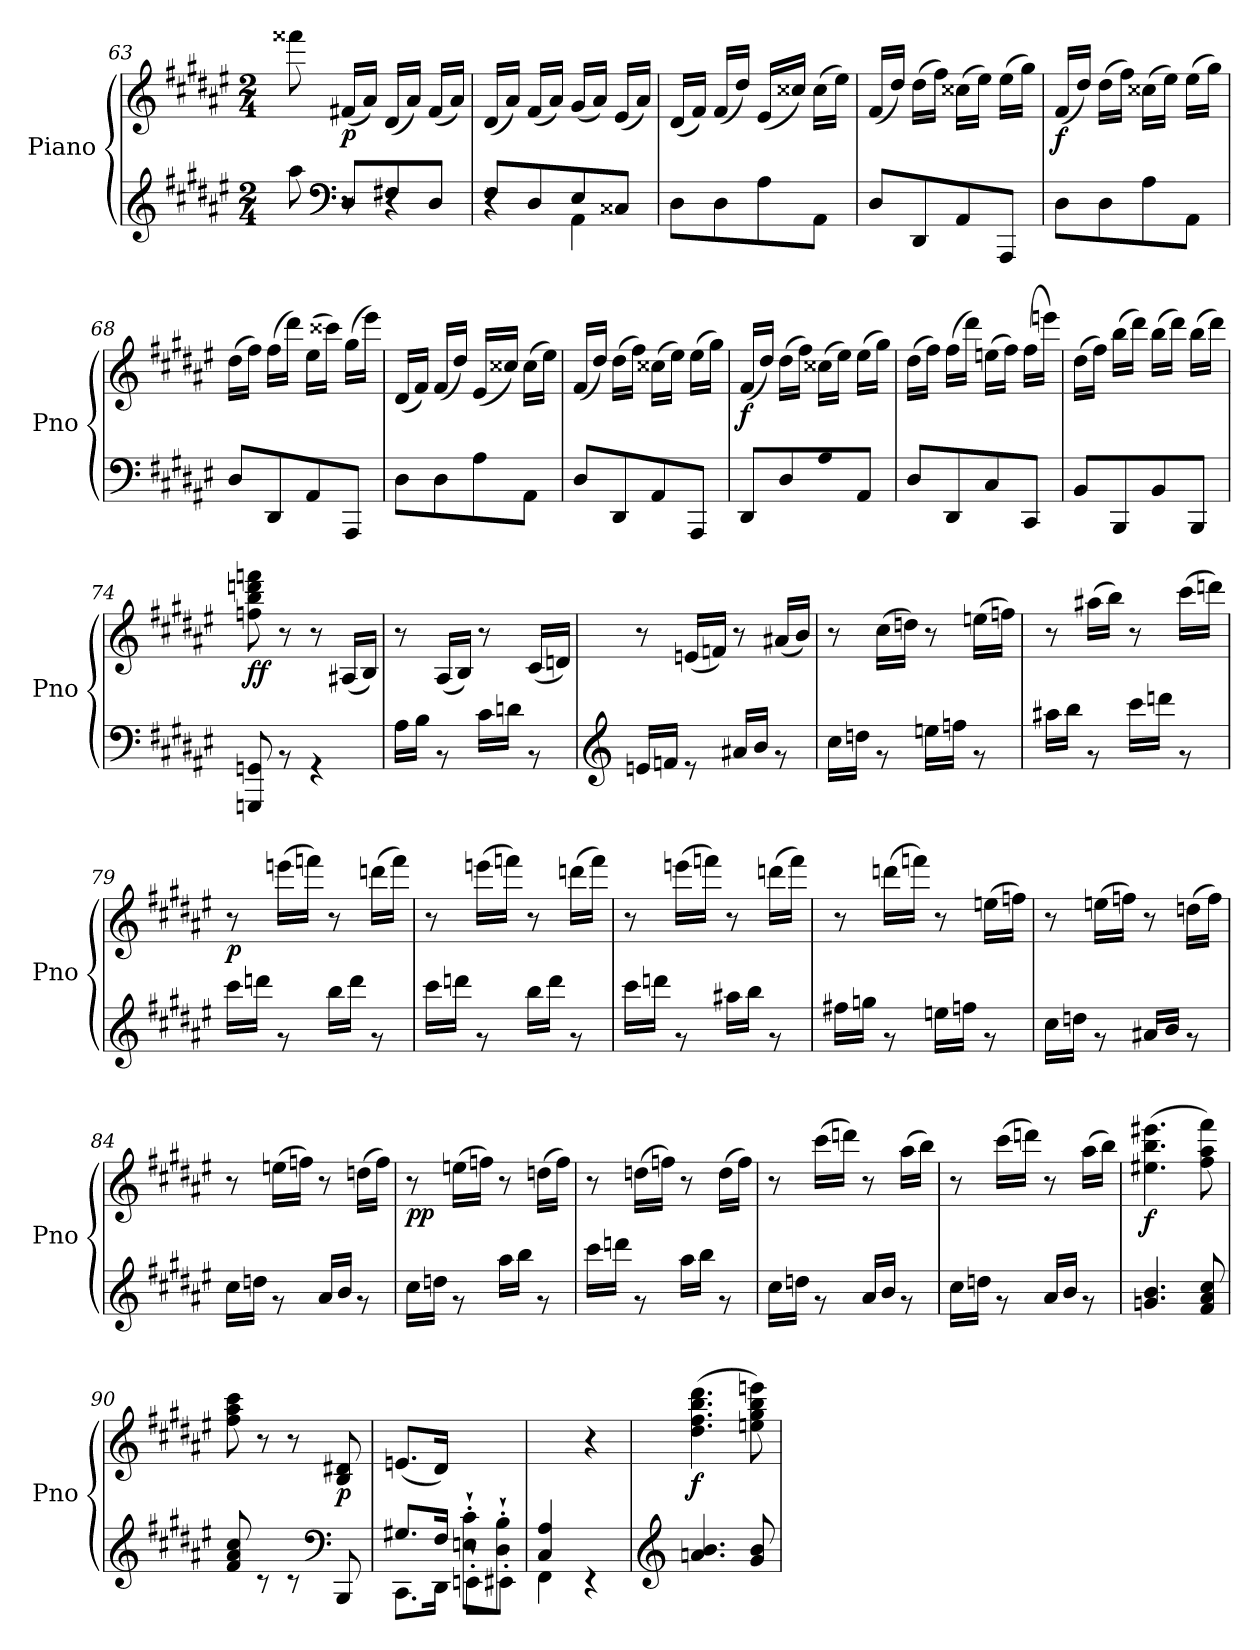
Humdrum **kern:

**kern	**kern	**dynam
*part1	*part1	*part1
*staff2	*staff1	*staff1/2
*I"Piano	*	*
*I'Pno	*	*
*clefG2	*clefG2	*
*k[f#c#g#d#a#e#]	*k[f#c#g#d#a#e#]	*
*M2/4	*M2/4	*
=63	=63	=63
*^	*	*
*	*^	*	*
2ryy	8aa#\	8ryy	8fff##X\	.
*clefF4	*	*	*	*
!	!	!	!	!LO:DY:b
.	8D#/L	8r	(16f#X/LL	p
.	.	.	16a#/JJ)	.
.	8F#X/	4r	(16d#/LL	.
.	.	.	16a#/JJ)	.
.	8D#/J	.	(16f#/LL	.
.	.	.	16a#/JJ)	.
=64	=64	=64	=64	=64
2ryy	8F#/L	4r	(16d#/LL	.
.	.	.	16a#/JJ)	.
.	8D#/	.	(16f#/LL	.
.	.	.	16a#/JJ)	.
.	8E#/	4AA#\	(16g#/LL	.
.	.	.	16a#/JJ)	.
.	8C##X/J	.	(16e#/LL	.
.	.	.	16a#/JJ)	.
*	*v	*v	*	*
=65	=65	=65	=65
!	!	!	!LO:DY:b
2ryy	8D#\L	(16d#/LL	other-dynamics
.	.	16f#/JJ)	.
.	8D#\	(16f#/LL	.
.	.	16dd#/JJ)	.
.	8A#\	(16e#/LL	.
.	.	16cc##X/JJ)	.
.	8AA#\J	(16cc##\LL	.
.	.	16ee#\JJ)	.
=66	=66	=66	=66
2ryy	8D#/L	(16f#/LL	.
.	.	16dd#/JJ)	.
.	8DD#/	(16dd#\LL	.
.	.	16ff#\JJ)	.
.	8AA#/	(16cc##X\LL	.
.	.	16ee#\JJ)	.
.	8AAA#/J	(16ee#\LL	.
.	.	16gg#\JJ)	.
!!LO:LB:g=z
=67	=67	=67	=67
!	!	!	!LO:DY:b
2ryy	8D#\L	(16f#/LL	f
.	.	16dd#/JJ)	.
.	8D#\	(16dd#\LL	.
.	.	16ff#\JJ)	.
.	8A#\	(16cc##X\LL	.
.	.	16ee#\JJ)	.
.	8AA#\J	(16ee#\LL	.
.	.	16gg#\JJ)	.
=68	=68	=68	=68
2ryy	8D#/L	(16dd#\LL	.
.	.	16ff#\JJ)	.
.	8DD#/	(16ff#\LL	.
.	.	16ddd#\JJ)	.
.	8AA#/	(16ee#\LL	.
.	.	16ccc##X\JJ)	.
.	8AAA#/J	(16gg#\LL	.
.	.	16eee#\JJ)	.
=69	=69	=69	=69
!	!	!	!LO:DY:b
!	!	!	!LO:DY:n=1:b
2ryy	8D#\L	(16d#/LL	p other-dynamics
.	.	16f#/JJ)	.
.	8D#\	(16f#/LL	.
.	.	16dd#/JJ)	.
.	8A#\	(16e#/LL	.
.	.	16cc##X/JJ)	.
.	8AA#\J	(16cc##\LL	.
.	.	16ee#\JJ)	.
=70	=70	=70	=70
2ryy	8D#/L	(16f#/LL	.
.	.	16dd#/JJ)	.
.	8DD#/	(16dd#\LL	.
.	.	16ff#\JJ)	.
.	8AA#/	(16cc##X\LL	.
.	.	16ee#\JJ)	.
.	8AAA#/J	(16ee#\LL	.
.	.	16gg#\JJ)	.
=71	=71	=71	=71
!	!	!	!LO:DY:b
2ryy	8DD#/L	(16f#/LL	f
.	.	16dd#/JJ)	.
.	8D#/	(16dd#\LL	.
.	.	16ff#\JJ)	.
.	8A#/	(16cc##X\LL	.
.	.	16ee#\JJ)	.
.	8AA#/J	(16ee#\LL	.
.	.	16gg#\JJ)	.
!!LO:LB:g=z
=72	=72	=72	=72
2ryy	8D#/L	(16dd#\LL	.
.	.	16ff#\JJ)	.
.	8DD#/	(16ff#\LL	.
.	.	16ddd#\JJ)	.
.	8C#/	(16een\LL	.
.	.	16ff#\JJ)	.
.	8CC#/J	(16ff#\LL	.
.	.	16eeen\JJ)	.
=73	=73	=73	=73
2ryy	8BB/L	(16dd#\LL	.
.	.	16ff#\JJ)	.
.	8BBB/	(16bb\LL	.
.	.	16ddd#\JJ)	.
.	8BB/	(16bb\LL	.
.	.	16ddd#\JJ)	.
.	8BBB/J	(16bb\LL	.
.	.	16ddd#\JJ)	.
=74	=74	=74	=74
!	!	!	!LO:DY:b
2ryy	8GGGn/ 8GGn/	8ffn\ 8bb\ 8dddn\ 8fffn\	ff
.	8r	8r	.
.	4r	8r	.
.	.	(16A#X/LL	.
.	.	16B/JJ)	.
=75	=75	=75	=75
2ryy	16A#\LL	8r	.
.	16B\JJ	.	.
.	8r	(16A#/LL	.
.	.	16B/JJ)	.
.	16c#\LL	8r	.
.	16dn\JJ	.	.
.	8r	(16c#/LL	.
.	.	16dn/JJ)	.
=76	=76	=76	=76
*clefG2	*	*	*
2ryy	16en/LL	8r	.
.	16fn/JJ	.	.
.	8r	(16en/LL	.
.	.	16fn/JJ)	.
.	16a#X/LL	8r	.
.	16b/JJ	.	.
.	8r	(16a#X/LL	.
.	.	16b/JJ)	.
!!LO:LB:g=z
=77	=77	=77	=77
2ryy	16cc#\LL	8r	.
.	16ddn\JJ	.	.
.	8r	(16cc#\LL	.
.	.	16ddn\JJ)	.
.	16een\LL	8r	.
.	16ffn\JJ	.	.
.	8r	(16een\LL	.
.	.	16ffn\JJ)	.
=78	=78	=78	=78
2ryy	16aa#X\LL	8r	.
.	16bb\JJ	.	.
.	8r	(16aa#X\LL	.
.	.	16bb\JJ)	.
.	16ccc#\LL	8r	.
.	16dddn\JJ	.	.
.	8r	(16ccc#\LL	.
.	.	16dddn\JJ)	.
=79	=79	=79	=79
!	!	!	!LO:DY:a=2
2ryy	16ccc#\LL	8r	p
.	16dddn\JJ	.	.
.	8r	(16eeen\LL	.
.	.	16fffn\JJ)	.
.	16bb\LL	8r	.
.	16ddd\JJ	.	.
.	8r	(16dddn\LL	.
.	.	16fff\JJ)	.
=80	=80	=80	=80
2ryy	16ccc#\LL	8r	.
.	16dddn\JJ	.	.
.	8r	(16eeen\LL	.
.	.	16fffn\JJ)	.
.	16bb\LL	8r	.
.	16ddd\JJ	.	.
.	8r	(16dddn\LL	.
.	.	16fff\JJ)	.
!!LO:LB:g=z
=81	=81	=81	=81
2ryy	16ccc#\LL	8r	.
.	16dddn\JJ	.	.
.	8r	(16eeen\LL	.
.	.	16fffn\JJ)	.
.	16aa#X\LL	8r	.
.	16bb\JJ	.	.
.	8r	(16dddn\LL	.
.	.	16fff\JJ)	.
!!LO:LB:g=z
=82	=82	=82	=82
2ryy	16ff#X\LL	8r	.
.	16ggn\JJ	.	.
.	8r	(16dddn\LL	.
.	.	16fffn\JJ)	.
.	16een\LL	8r	.
.	16ffn\JJ	.	.
.	8r	(16een\LL	.
.	.	16ffn\JJ)	.
=83	=83	=83	=83
!	!	!	!LO:DY:b
!	!	!	!LO:DY:n=1:b
2ryy	16cc#\LL	8r	other-dynamics p
.	16ddn\JJ	.	.
.	8r	(16een\LL	.
.	.	16ffn\JJ)	.
.	16a#X/LL	8r	.
.	16b/JJ	.	.
.	8r	(16ddn\LL	.
.	.	16ff\JJ)	.
=84	=84	=84	=84
2ryy	16cc#\LL	8r	.
.	16ddn\JJ	.	.
.	8r	(16een\LL	.
.	.	16ffn\JJ)	.
.	16a#/LL	8r	.
.	16b/JJ	.	.
.	8r	(16ddn\LL	.
.	.	16ff\JJ)	.
=85	=85	=85	=85
!	!	!	!LO:DY:b
2ryy	16cc#\LL	8r	pp
.	16ddn\JJ	.	.
.	8r	(16een\LL	.
.	.	16ffn\JJ)	.
.	16aa#\LL	8r	.
.	16bb\JJ	.	.
.	8r	(16ddn\LL	.
.	.	16ff\JJ)	.
!!LO:PB:g=z
=86	=86	=86	=86
2ryy	16ccc#\LL	8r	.
.	16dddn\JJ	.	.
.	8r	(16ddn\LL	.
.	.	16ffn\JJ)	.
.	16aa#\LL	8r	.
.	16bb\JJ	.	.
.	8r	(16dd\LL	.
.	.	16ff\JJ)	.
!!LO:LB:g=z
=87	=87	=87	=87
2ryy	16cc#\LL	8r	.
.	16ddn\JJ	.	.
.	8r	(16ccc#\LL	.
.	.	16dddn\JJ)	.
.	16a#/LL	8r	.
.	16b/JJ	.	.
.	8r	(16aa#\LL	.
.	.	16bb\JJ)	.
=88	=88	=88	=88
2ryy	16cc#\LL	8r	.
.	16ddn\JJ	.	.
.	8r	(16ccc#\LL	.
.	.	16dddn\JJ)	.
.	16a#/LL	8r	.
.	16b/JJ	.	.
.	8r	(16aa#\LL	.
.	.	16bb\JJ)	.
=89	=89	=89	=89
!	!	!	!LO:DY:b
2ryy	4.gn/ 4.b/	(4.ee#X\ 4.bb\ 4.eee#X\	f
.	8f#/ 8a#/ 8cc#/	8ff#\ 8aa#\ 8fff#\)	.
=90	=90	=90	=90
2ryy	8f#/ 8a#/ 8cc#/	8ff#\ 8aa#\ 8ccc#\	.
.	8r	8r	.
.	8r	8r	.
*clefF4	*	*	*
!	!	!	!LO:DY:b
.	8BBB/	8B/ 8d#X/	p
=91	=91	=91	=91
*	*^	*	*
4ryy	8.G#X/L	8.CC#\L	(>8.en/L	.
.	16F#/Jk	16DD#\Jk	16d#/Jk)	.
8En\'` 8c#\'`L	4ryy	8EEn'`\L	4ryy	.
8D#\'` 8B\'`J	.	8EE#X'`\J	.	.
=92	=92	=92	=92	=92
4C#/ 4A#/	2ryy	4FF#\	4ryy	.
4ryy	.	4r	4r	.
*v	*v	*v	*	*
=93	=93	=93
*clefG2	*	*
*^	*	*
*	*^	*	*
!	!	!	!	!LO:DY:b
*	*v	*v	*	*
2ryy	4.an/ 4.b/	(4.dd#\ 4.ff#\ 4.bb\ 4.ddd#\	f
.	8g#/ 8b/	8een\ 8gg#\ 8bb\ 8eeen\)	.
*v	*v	*	*
=	=	=
*-	*-	*-
